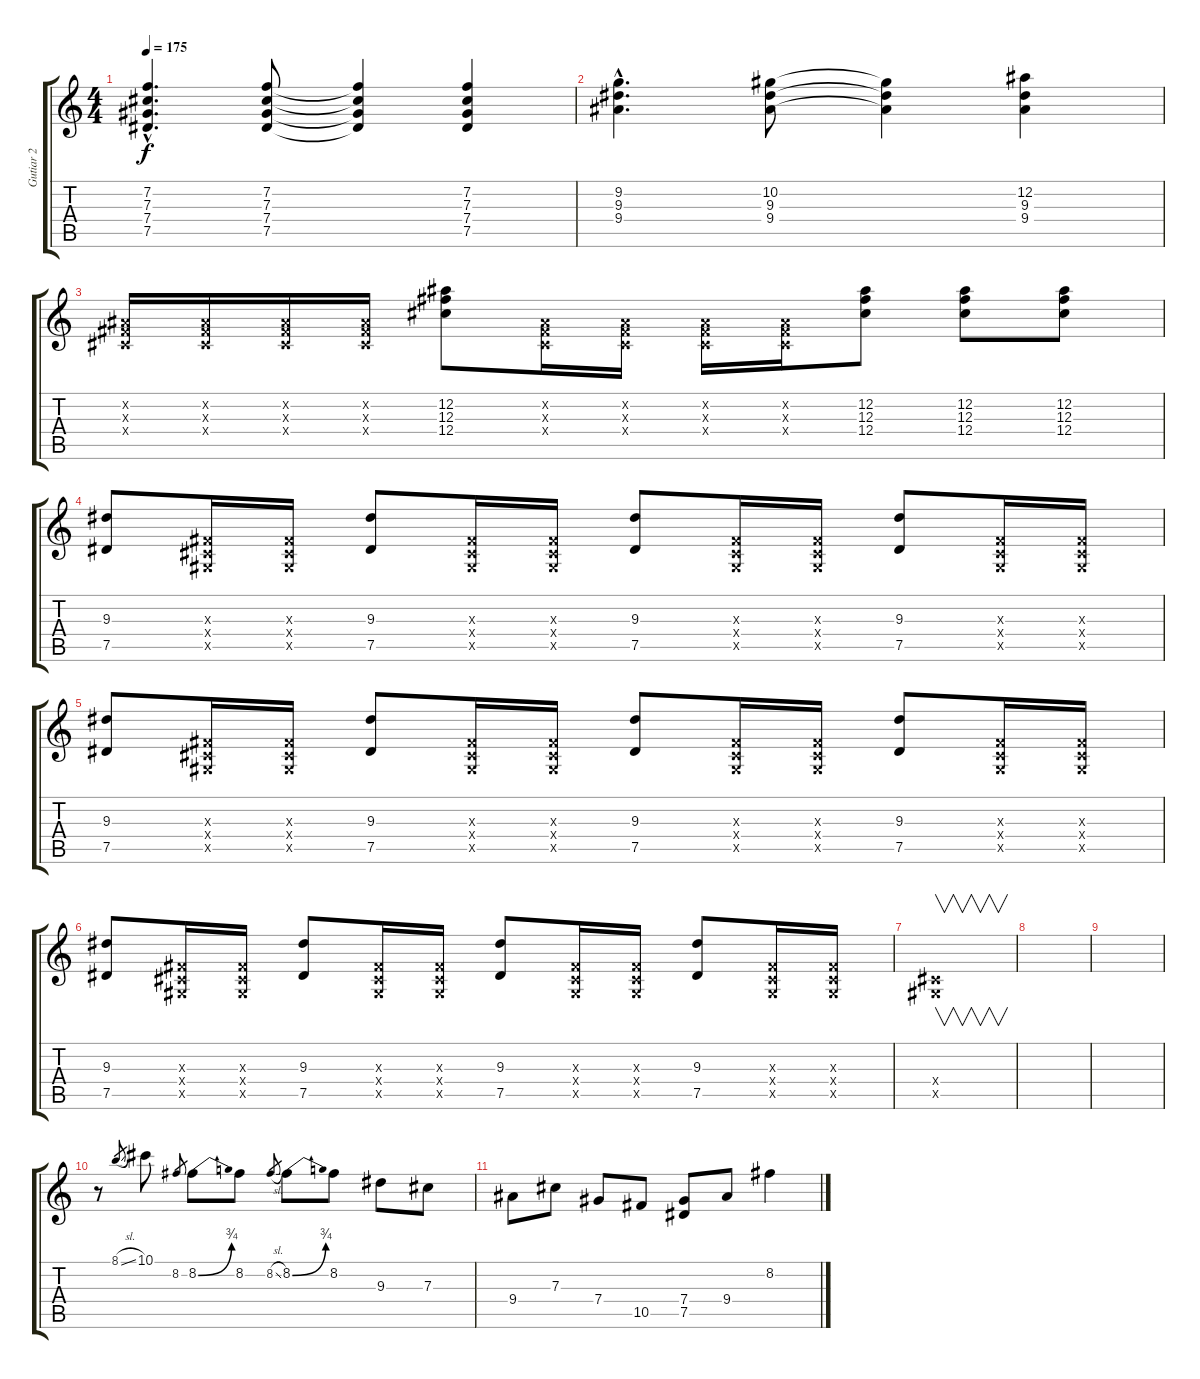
\track ("Gutiar 2" "Gutiar 2") {instrument overdrivenguitar}
\staff {score tabs}
\tuning (Eb4 Bb3 Gb3 Db3 Ab2 Db2) {hide}
\ts (4 4)
\tempo 175
\clef g2
\ks c
(7.2{hac} 7.3{hac} 7.4{hac} 7.5{hac}).4{d dy f} (7.2 7.3 7.4 7.5).8 (7.2{t} 7.3{t} 7.4{t} 7.5{t}).4 (7.2 7.3 7.4 7.5).4 |
(9.2{hac} 9.3{hac} 9.4{hac}).4{d} (10.2 9.3 9.4).8 (10.2{t} 9.3{t} 9.4{t}).4 (12.2 9.3 9.4).4 |
(0.2{x} 0.3{x} 0.4{x}).16 (0.2{x} 0.3{x} 0.4{x}).16 (0.2{x} 0.3{x} 0.4{x}).16 (0.2{x} 0.3{x} 0.4{x}).16 (12.2 12.3 12.4).8 (0.2{x} 0.3{x} 0.4{x}).16 (0.2{x} 0.3{x} 0.4{x}).16 (0.2{x} 0.3{x} 0.4{x}).16 (0.2{x} 0.3{x} 0.4{x}).16 (12.2 12.3 12.4).8 (12.2 12.3 12.4).8 (12.2 12.3 12.4).8 |
(9.3 7.5).8 (0.3{x} 0.4{x} 0.5{x}).16 (0.3{x} 0.4{x} 0.5{x}).16 (9.3 7.5).8 (0.3{x} 0.4{x} 0.5{x}).16 (0.3{x} 0.4{x} 0.5{x}).16 (9.3 7.5).8 (0.3{x} 0.4{x} 0.5{x}).16 (0.3{x} 0.4{x} 0.5{x}).16 (9.3 7.5).8 (0.3{x} 0.4{x} 0.5{x}).16 (0.3{x} 0.4{x} 0.5{x}).16 |
(9.3 7.5).8 (0.3{x} 0.4{x} 0.5{x}).16 (0.3{x} 0.4{x} 0.5{x}).16 (9.3 7.5).8 (0.3{x} 0.4{x} 0.5{x}).16 (0.3{x} 0.4{x} 0.5{x}).16 (9.3 7.5).8 (0.3{x} 0.4{x} 0.5{x}).16 (0.3{x} 0.4{x} 0.5{x}).16 (9.3 7.5).8 (0.3{x} 0.4{x} 0.5{x}).16 (0.3{x} 0.4{x} 0.5{x}).16 |
(9.3 7.5).8 (0.3{x} 0.4{x} 0.5{x}).16 (0.3{x} 0.4{x} 0.5{x}).16 (9.3 7.5).8 (0.3{x} 0.4{x} 0.5{x}).16 (0.3{x} 0.4{x} 0.5{x}).16 (9.3 7.5).8 (0.3{x} 0.4{x} 0.5{x}).16 (0.3{x} 0.4{x} 0.5{x}).16 (9.3 7.5).8 (0.3{x} 0.4{x} 0.5{x}).16 (0.3{x} 0.4{x} 0.5{x}).16 |
(0.4{x} 0.5{x}).1{v} |
|
|
r.8 8.1{sl}.8{gr} 10.1.8 8.2.8{gr} 8.2{be (bend 0 0 60 3)}.8 8.2.8 8.2{sl}.8{gr} 8.2{be (bend 0 0 60 3)}.8 8.2.8 9.3.8 7.3.8 |
9.4.8 7.3.8 7.4.8 10.5.8 (7.4 7.5).8 9.4.8 8.2.4
